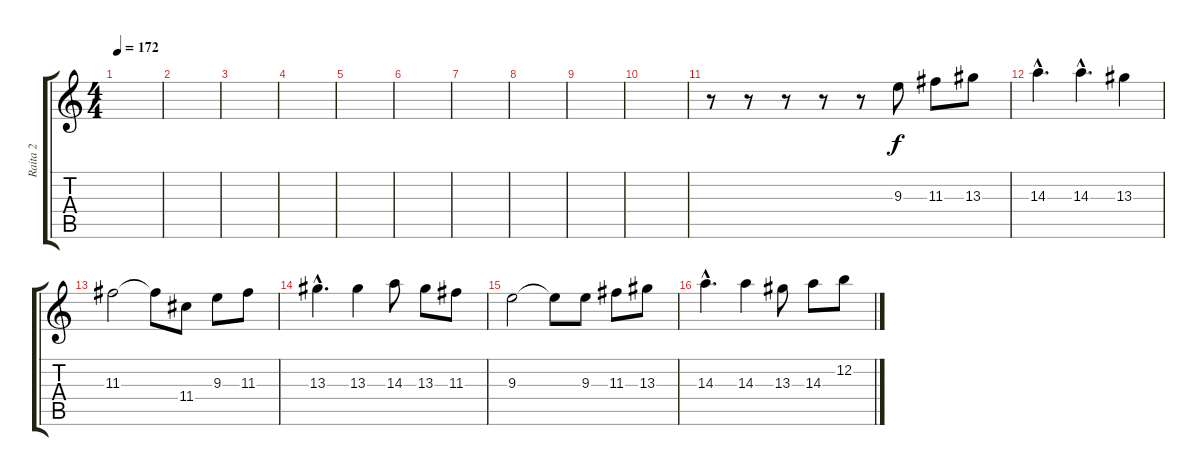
\track ("Raita 2" "Raita 2") {instrument distortionguitar}
\staff {score tabs}
\tuning (E4 B3 G3 D3 A2 E2) {hide}
\ts (4 4)
\tempo 172
\clef g2
\ks c
|
|
|
|
|
|
|
|
|
|
r.8 r.8 r.8 r.8 r.8 9.3.8 11.3.8 13.3.8 |
14.3{hac}.4{d} 14.3{hac}.4{d} 13.3.4 |
11.3.2 11.3{t}.8 11.4.8 9.3.8 11.3.8 |
13.3{hac}.4{d} 13.3.4 14.3.8 13.3.8 11.3.8 |
9.3.2 9.3{t}.8 9.3.8 11.3.8 13.3.8 |
14.3{hac}.4{d} 14.3.4 13.3.8 14.3.8 12.2.8
